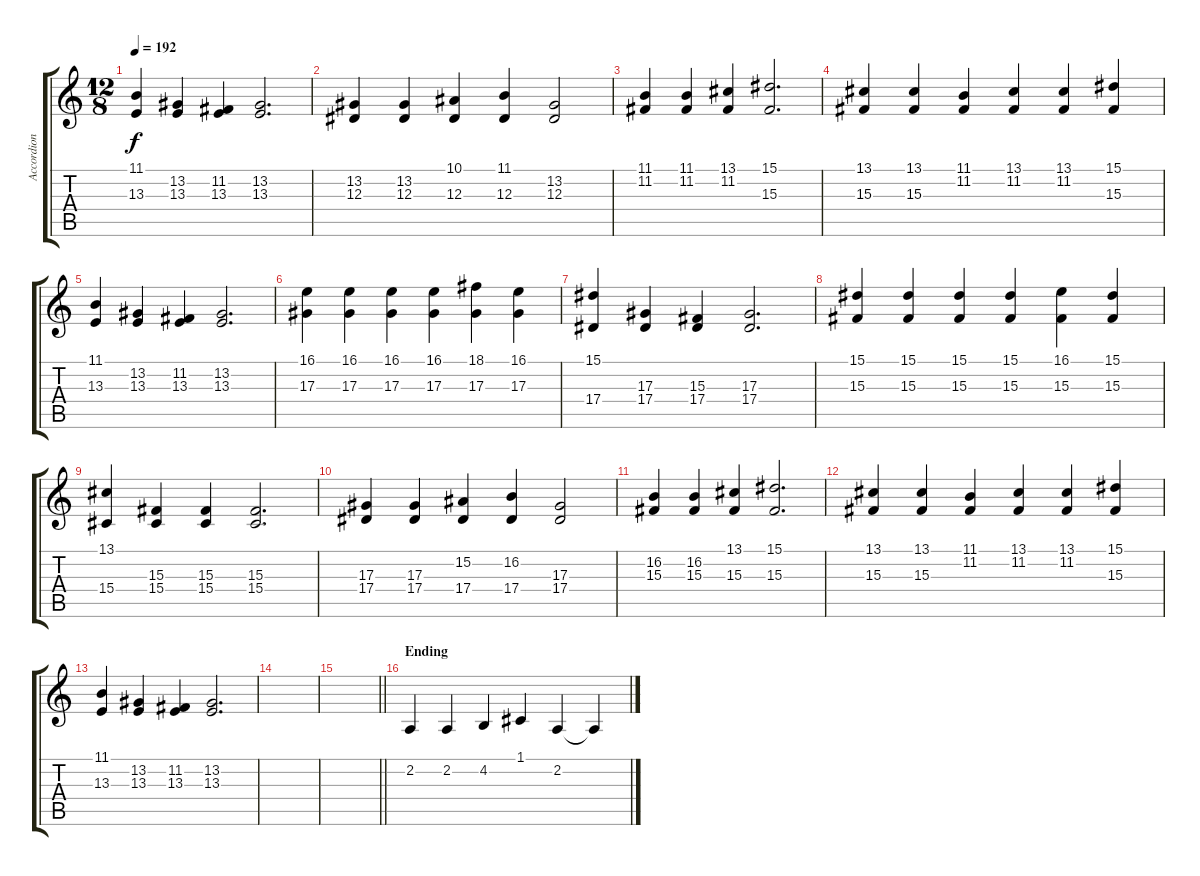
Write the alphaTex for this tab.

\track ("Accordion" "Accordion") {instrument accordion}
\staff {score tabs}
\tuning (C4 G3 Eb3 Bb2 F2 C2) {hide}
\ts (12 8)
\tempo 192
\clef g2
\ks c
(11.1 13.3).4{dy f} (13.2 13.3).4 (11.2 13.3).4 (13.2 13.3).2{d} |
(13.2 12.3).4 (13.2 12.3).4 (10.1 12.3).4 (11.1 12.3).4 (13.2 12.3).2 |
(11.1 11.2).4 (11.1 11.2).4 (13.1 11.2).4 (15.1 15.3).2{d} |
(13.1 15.3).4 (13.1 15.3).4 (11.1 11.2).4 (13.1 11.2).4 (13.1 11.2).4 (15.1 15.3).4 |
(11.1 13.3).4 (13.2 13.3).4 (11.2 13.3).4 (13.2 13.3).2{d} |
(16.1 17.3).4 (16.1 17.3).4 (16.1 17.3).4 (16.1 17.3).4 (18.1 17.3).4 (16.1 17.3).4 |
(15.1 17.4).4 (17.3 17.4).4 (15.3 17.4).4 (17.3 17.4).2{d} |
(15.1 15.3).4 (15.1 15.3).4 (15.1 15.3).4 (15.1 15.3).4 (16.1 15.3).4 (15.1 15.3).4 |
(13.1 15.4).4 (15.3 15.4).4 (15.3 15.4).4 (15.3 15.4).2{d} |
(17.3 17.4).4 (17.3 17.4).4 (15.2 17.4).4 (16.2 17.4).4 (17.3 17.4).2 |
(16.2 15.3).4 (16.2 15.3).4 (13.1 15.3).4 (15.1 15.3).2{d} |
(13.1 15.3).4 (13.1 15.3).4 (11.1 11.2).4 (13.1 11.2).4 (13.1 11.2).4 (15.1 15.3).4 |
(11.1 13.3).4 (13.2 13.3).4 (11.2 13.3).4 (13.2 13.3).2{d} |
|
\barLineRight lightlight
|
\section ("" "Ending")
2.2.4 2.2.4 4.2.4 1.1.4 2.2.4 2.2{t}.4
